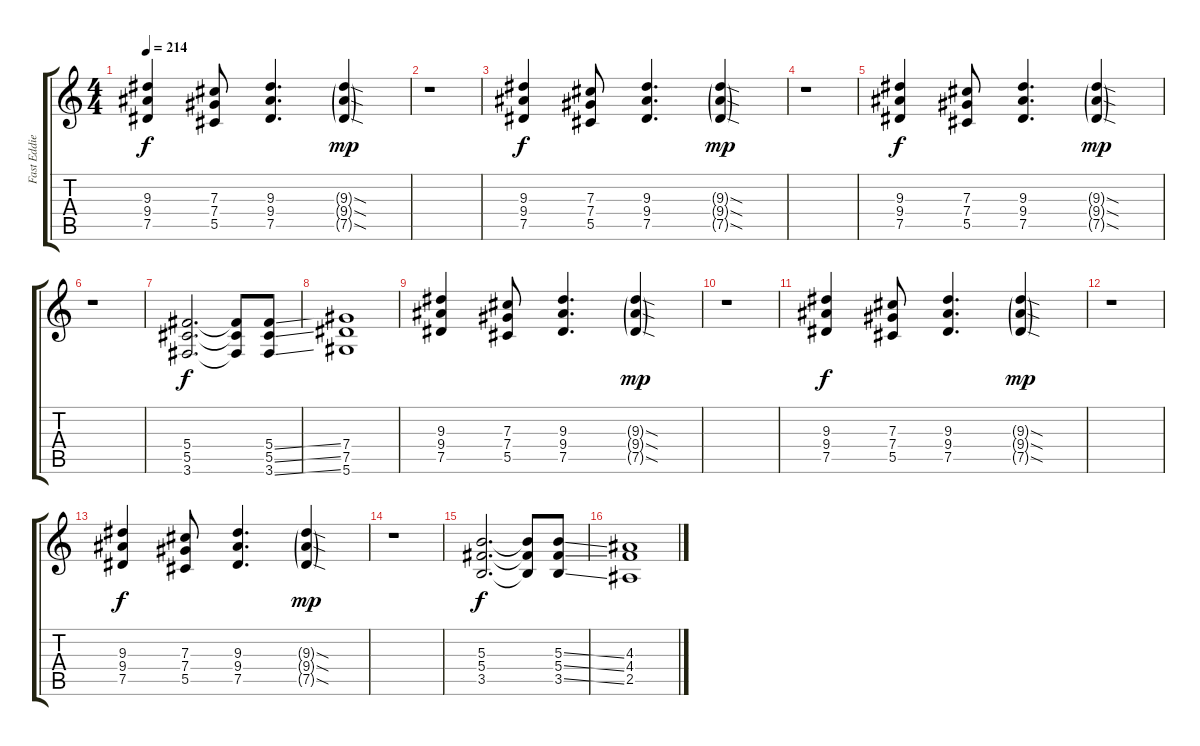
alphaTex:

\track ("Fast Eddie" "Fast Eddie") {instrument distortionguitar}
\staff {score tabs}
\tuning (Eb4 Bb3 Gb3 Db3 Ab2 Eb2) {hide}
\ts (4 4)
\tempo 214
\clef g2
\ks c
(9.3 9.4 7.5).4{dy f} (7.3 7.4 5.5).8 (9.3 9.4 7.5).4{d} (9.3{sod g} 9.4{sod g} 7.5{sod g}).4{dy mp} |
r.1 |
(9.3 9.4 7.5).4{dy f} (7.3 7.4 5.5).8 (9.3 9.4 7.5).4{d} (9.3{sod g} 9.4{sod g} 7.5{sod g}).4{dy mp} |
r.1 |
(9.3 9.4 7.5).4{dy f} (7.3 7.4 5.5).8 (9.3 9.4 7.5).4{d} (9.3{sod g} 9.4{sod g} 7.5{sod g}).4{dy mp} |
r.1 |
(5.4 5.5 3.6).2{d dy f} (5.4{t} 5.5{t} 3.6{t}).8 (5.4{ss} 5.5{ss} 3.6{ss}).8 |
(7.4 7.5 5.6).1 |
(9.3 9.4 7.5).4 (7.3 7.4 5.5).8 (9.3 9.4 7.5).4{d} (9.3{sod g} 9.4{sod g} 7.5{sod g}).4{dy mp} |
r.1 |
(9.3 9.4 7.5).4{dy f} (7.3 7.4 5.5).8 (9.3 9.4 7.5).4{d} (9.3{sod g} 9.4{sod g} 7.5{sod g}).4{dy mp} |
r.1 |
(9.3 9.4 7.5).4{dy f} (7.3 7.4 5.5).8 (9.3 9.4 7.5).4{d} (9.3{sod g} 9.4{sod g} 7.5{sod g}).4{dy mp} |
r.1 |
(5.3 5.4 3.5).2{d dy f} (5.3{t} 5.4{t} 3.5{t}).8 (5.3{ss} 5.4{ss} 3.5{ss}).8 |
(4.3 4.4 2.5).1
